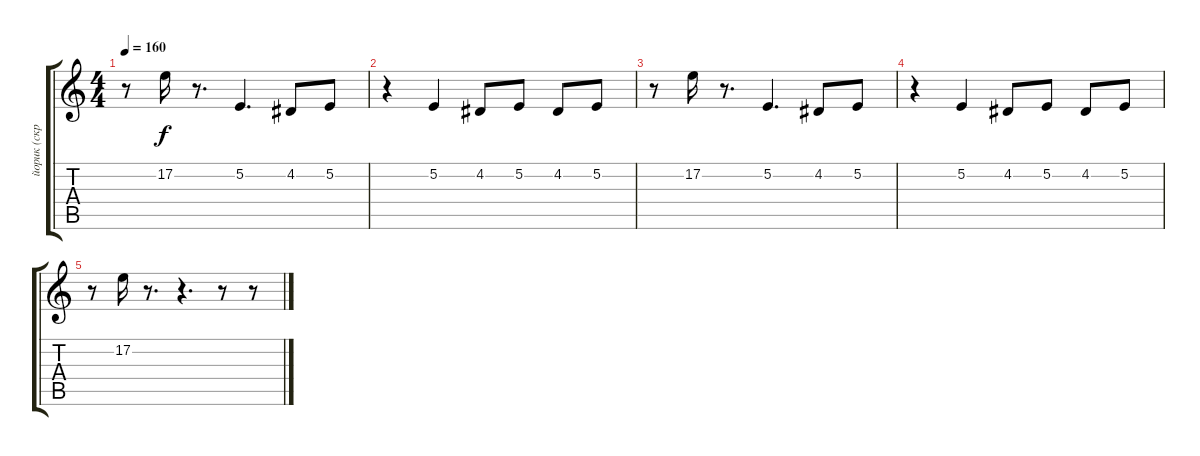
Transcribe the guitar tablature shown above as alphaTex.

\track ("йорик (скрипка)" "йорик (скр") {instrument violin}
\staff {score tabs}
\tuning (E4 B3 G3 D3 A2 E2) {hide}
\ts (4 4)
\tempo 160
\clef g2
\ks c
r.8{dy f} 17.2.16 r.8{d} 5.2.4{d} 4.2.8 5.2.8 |
r.4 5.2.4 4.2.8 5.2.8 4.2.8 5.2.8 |
r.8 17.2.16 r.8{d} 5.2.4{d} 4.2.8 5.2.8 |
r.4 5.2.4 4.2.8 5.2.8 4.2.8 5.2.8 |
r.8 17.2.16 r.8{d} r.4{d} r.8 r.8
